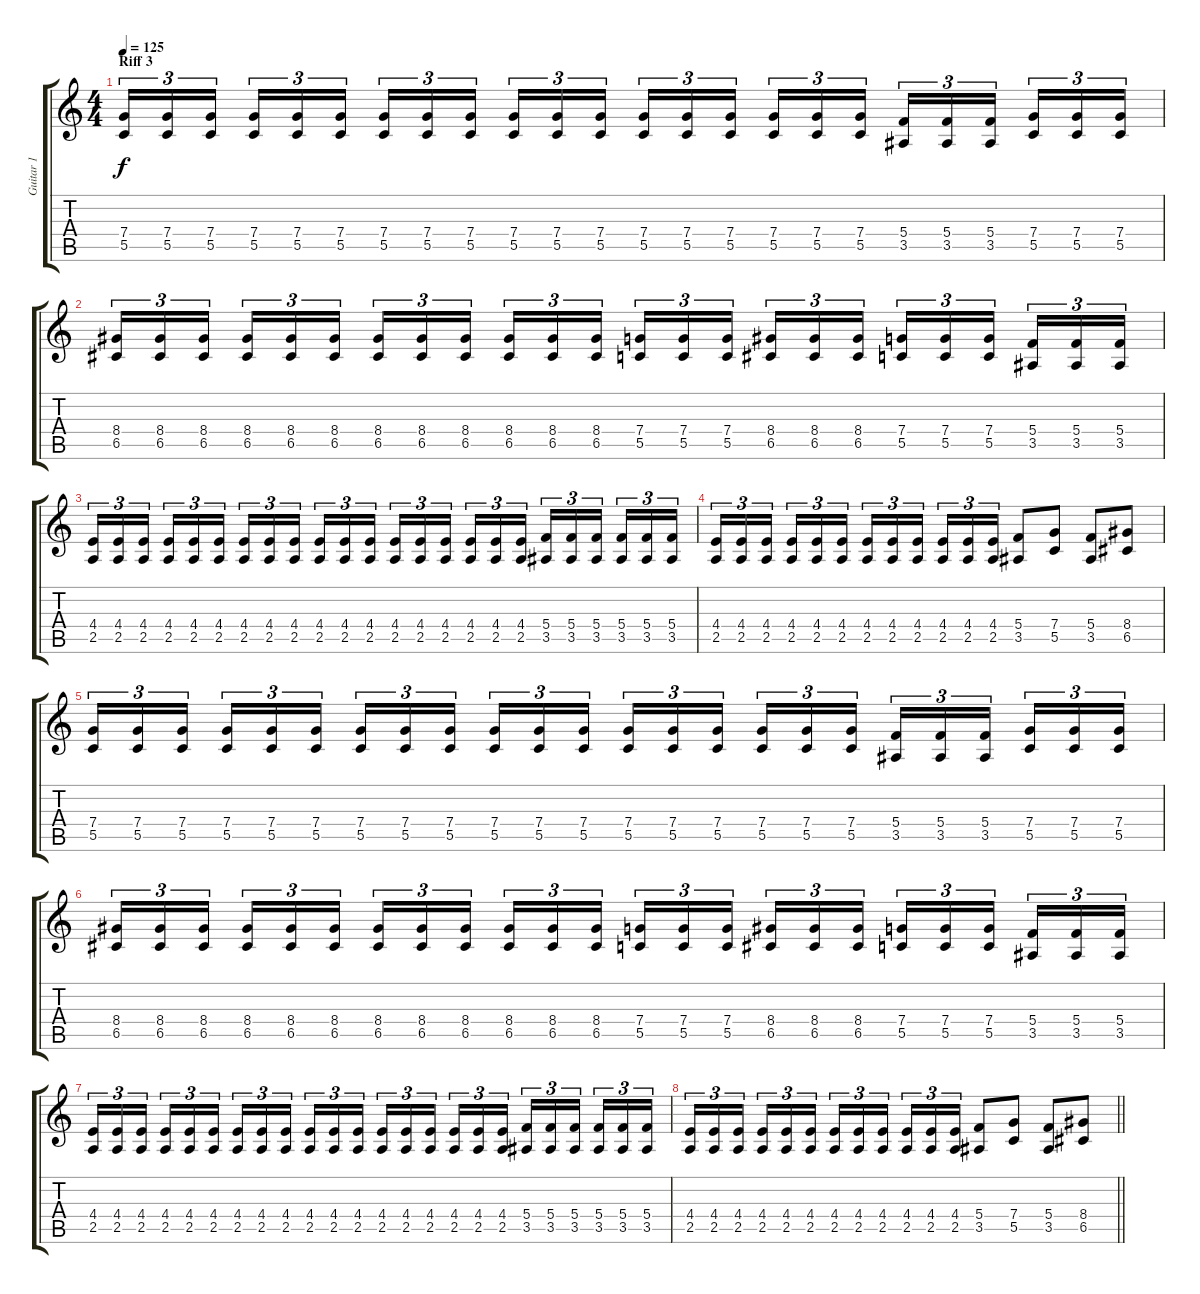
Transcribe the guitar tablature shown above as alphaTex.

\track ("Guitar 1" "Guitar 1") {instrument distortionguitar}
\staff {score tabs}
\tuning (D4 A3 F3 C3 G2 D2) {hide}
\ts (4 4)
\section ("" "Riff 3")
\tempo 125
\clef g2
\ks c
(7.4 5.5).16{tu (3 2) dy f} (7.4 5.5).16{tu (3 2)} (7.4 5.5).16{tu (3 2) beam splitsecondary} (7.4 5.5).16{tu (3 2)} (7.4 5.5).16{tu (3 2)} (7.4 5.5).16{tu (3 2)} (7.4 5.5).16{tu (3 2)} (7.4 5.5).16{tu (3 2)} (7.4 5.5).16{tu (3 2) beam splitsecondary} (7.4 5.5).16{tu (3 2)} (7.4 5.5).16{tu (3 2)} (7.4 5.5).16{tu (3 2)} (7.4 5.5).16{tu (3 2)} (7.4 5.5).16{tu (3 2)} (7.4 5.5).16{tu (3 2) beam splitsecondary} (7.4 5.5).16{tu (3 2)} (7.4 5.5).16{tu (3 2)} (7.4 5.5).16{tu (3 2)} (5.4 3.5).16{tu (3 2)} (5.4 3.5).16{tu (3 2)} (5.4 3.5).16{tu (3 2) beam splitsecondary} (7.4 5.5).16{tu (3 2)} (7.4 5.5).16{tu (3 2)} (7.4 5.5).16{tu (3 2)} |
(8.4 6.5).16{tu (3 2)} (8.4 6.5).16{tu (3 2)} (8.4 6.5).16{tu (3 2) beam splitsecondary} (8.4 6.5).16{tu (3 2)} (8.4 6.5).16{tu (3 2)} (8.4 6.5).16{tu (3 2)} (8.4 6.5).16{tu (3 2)} (8.4 6.5).16{tu (3 2)} (8.4 6.5).16{tu (3 2) beam splitsecondary} (8.4 6.5).16{tu (3 2)} (8.4 6.5).16{tu (3 2)} (8.4 6.5).16{tu (3 2)} (7.4 5.5).16{tu (3 2)} (7.4 5.5).16{tu (3 2)} (7.4 5.5).16{tu (3 2) beam splitsecondary} (8.4 6.5).16{tu (3 2)} (8.4 6.5).16{tu (3 2)} (8.4 6.5).16{tu (3 2)} (7.4 5.5).16{tu (3 2)} (7.4 5.5).16{tu (3 2)} (7.4 5.5).16{tu (3 2) beam splitsecondary} (5.4 3.5).16{tu (3 2)} (5.4 3.5).16{tu (3 2)} (5.4 3.5).16{tu (3 2)} |
(4.4 2.5).16{tu (3 2)} (4.4 2.5).16{tu (3 2)} (4.4 2.5).16{tu (3 2) beam splitsecondary} (4.4 2.5).16{tu (3 2)} (4.4 2.5).16{tu (3 2)} (4.4 2.5).16{tu (3 2)} (4.4 2.5).16{tu (3 2)} (4.4 2.5).16{tu (3 2)} (4.4 2.5).16{tu (3 2) beam splitsecondary} (4.4 2.5).16{tu (3 2)} (4.4 2.5).16{tu (3 2)} (4.4 2.5).16{tu (3 2)} (4.4 2.5).16{tu (3 2)} (4.4 2.5).16{tu (3 2)} (4.4 2.5).16{tu (3 2) beam splitsecondary} (4.4 2.5).16{tu (3 2)} (4.4 2.5).16{tu (3 2)} (4.4 2.5).16{tu (3 2)} (5.4 3.5).16{tu (3 2)} (5.4 3.5).16{tu (3 2)} (5.4 3.5).16{tu (3 2) beam splitsecondary} (5.4 3.5).16{tu (3 2)} (5.4 3.5).16{tu (3 2)} (5.4 3.5).16{tu (3 2)} |
(4.4 2.5).16{tu (3 2)} (4.4 2.5).16{tu (3 2)} (4.4 2.5).16{tu (3 2) beam splitsecondary} (4.4 2.5).16{tu (3 2)} (4.4 2.5).16{tu (3 2)} (4.4 2.5).16{tu (3 2)} (4.4 2.5).16{tu (3 2)} (4.4 2.5).16{tu (3 2)} (4.4 2.5).16{tu (3 2) beam splitsecondary} (4.4 2.5).16{tu (3 2)} (4.4 2.5).16{tu (3 2)} (4.4 2.5).16{tu (3 2)} (5.4 3.5).8 (7.4 5.5).8 (5.4 3.5).8 (8.4 6.5).8 |
(7.4 5.5).16{tu (3 2)} (7.4 5.5).16{tu (3 2)} (7.4 5.5).16{tu (3 2) beam splitsecondary} (7.4 5.5).16{tu (3 2)} (7.4 5.5).16{tu (3 2)} (7.4 5.5).16{tu (3 2)} (7.4 5.5).16{tu (3 2)} (7.4 5.5).16{tu (3 2)} (7.4 5.5).16{tu (3 2) beam splitsecondary} (7.4 5.5).16{tu (3 2)} (7.4 5.5).16{tu (3 2)} (7.4 5.5).16{tu (3 2)} (7.4 5.5).16{tu (3 2)} (7.4 5.5).16{tu (3 2)} (7.4 5.5).16{tu (3 2) beam splitsecondary} (7.4 5.5).16{tu (3 2)} (7.4 5.5).16{tu (3 2)} (7.4 5.5).16{tu (3 2)} (5.4 3.5).16{tu (3 2)} (5.4 3.5).16{tu (3 2)} (5.4 3.5).16{tu (3 2) beam splitsecondary} (7.4 5.5).16{tu (3 2)} (7.4 5.5).16{tu (3 2)} (7.4 5.5).16{tu (3 2)} |
(8.4 6.5).16{tu (3 2)} (8.4 6.5).16{tu (3 2)} (8.4 6.5).16{tu (3 2) beam splitsecondary} (8.4 6.5).16{tu (3 2)} (8.4 6.5).16{tu (3 2)} (8.4 6.5).16{tu (3 2)} (8.4 6.5).16{tu (3 2)} (8.4 6.5).16{tu (3 2)} (8.4 6.5).16{tu (3 2) beam splitsecondary} (8.4 6.5).16{tu (3 2)} (8.4 6.5).16{tu (3 2)} (8.4 6.5).16{tu (3 2)} (7.4 5.5).16{tu (3 2)} (7.4 5.5).16{tu (3 2)} (7.4 5.5).16{tu (3 2) beam splitsecondary} (8.4 6.5).16{tu (3 2)} (8.4 6.5).16{tu (3 2)} (8.4 6.5).16{tu (3 2)} (7.4 5.5).16{tu (3 2)} (7.4 5.5).16{tu (3 2)} (7.4 5.5).16{tu (3 2) beam splitsecondary} (5.4 3.5).16{tu (3 2)} (5.4 3.5).16{tu (3 2)} (5.4 3.5).16{tu (3 2)} |
(4.4 2.5).16{tu (3 2)} (4.4 2.5).16{tu (3 2)} (4.4 2.5).16{tu (3 2) beam splitsecondary} (4.4 2.5).16{tu (3 2)} (4.4 2.5).16{tu (3 2)} (4.4 2.5).16{tu (3 2)} (4.4 2.5).16{tu (3 2)} (4.4 2.5).16{tu (3 2)} (4.4 2.5).16{tu (3 2) beam splitsecondary} (4.4 2.5).16{tu (3 2)} (4.4 2.5).16{tu (3 2)} (4.4 2.5).16{tu (3 2)} (4.4 2.5).16{tu (3 2)} (4.4 2.5).16{tu (3 2)} (4.4 2.5).16{tu (3 2) beam splitsecondary} (4.4 2.5).16{tu (3 2)} (4.4 2.5).16{tu (3 2)} (4.4 2.5).16{tu (3 2)} (5.4 3.5).16{tu (3 2)} (5.4 3.5).16{tu (3 2)} (5.4 3.5).16{tu (3 2) beam splitsecondary} (5.4 3.5).16{tu (3 2)} (5.4 3.5).16{tu (3 2)} (5.4 3.5).16{tu (3 2)} |
\barLineRight lightlight
(4.4 2.5).16{tu (3 2)} (4.4 2.5).16{tu (3 2)} (4.4 2.5).16{tu (3 2) beam splitsecondary} (4.4 2.5).16{tu (3 2)} (4.4 2.5).16{tu (3 2)} (4.4 2.5).16{tu (3 2)} (4.4 2.5).16{tu (3 2)} (4.4 2.5).16{tu (3 2)} (4.4 2.5).16{tu (3 2) beam splitsecondary} (4.4 2.5).16{tu (3 2)} (4.4 2.5).16{tu (3 2)} (4.4 2.5).16{tu (3 2)} (5.4 3.5).8 (7.4 5.5).8 (5.4 3.5).8 (8.4 6.5).8
